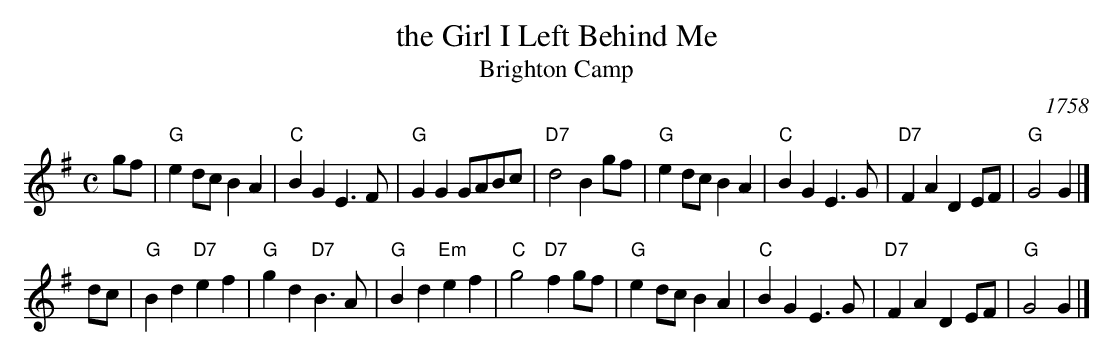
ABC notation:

X:1
T: the Girl I Left Behind Me
T: Brighton Camp
O: 1758
M: C
L: 1/4
K: G
g/f/ \
| "G"ed/c/ BA | "C"BG E>F | "G"GG G/A/B/c/ | "D7"d2 Bg/f/ \
|  "G"ed/c/ BA | "C"BG E>G | "D7"FA DE/F/ | "G"G2 G |]
d/c/ \
| "G"Bd "D7"ef | "G"gd "D7"B>A | "G"Bd "Em"ef | "C"g2 "D7"fg/f/ \
|  "G"ed/c/ BA | "C"BG E>G | "D7"FA DE/F/ | "G"G2 G |]
